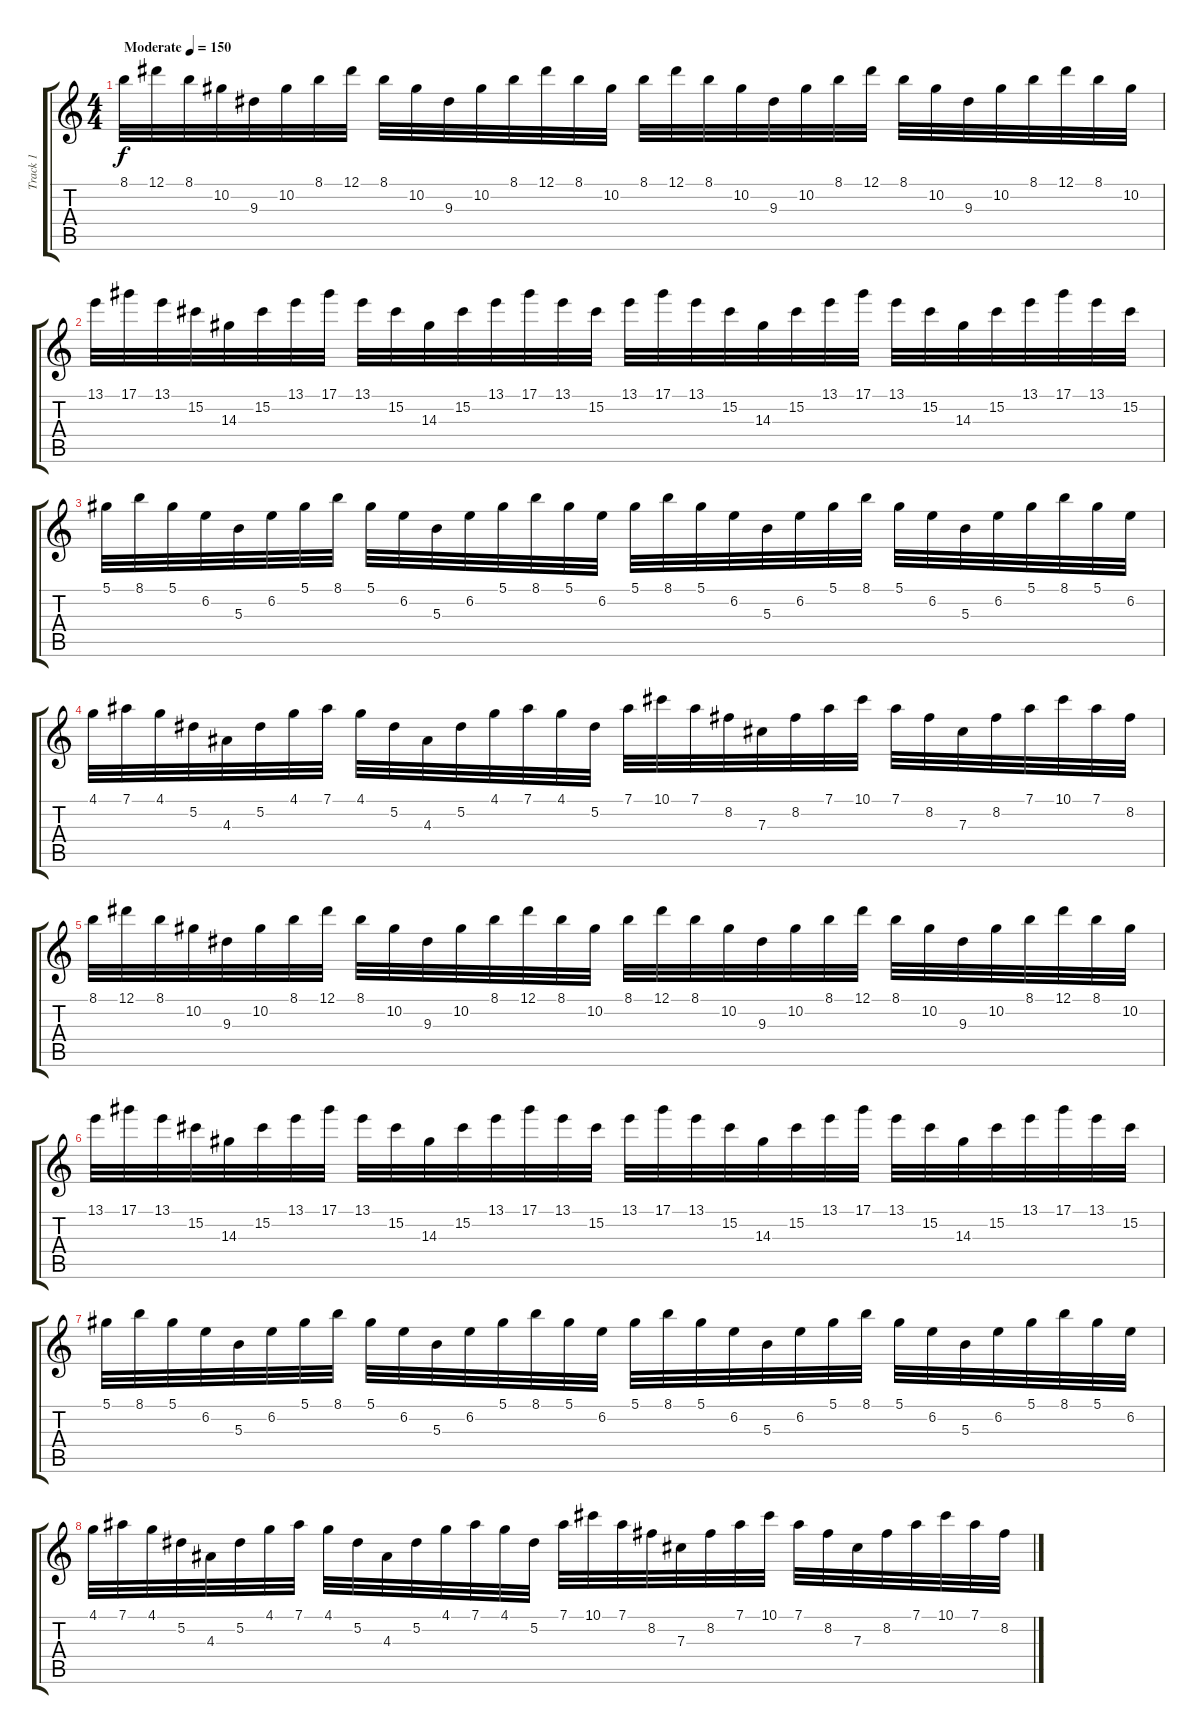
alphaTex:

\track ("Track 1" "Track 1") {instrument distortionguitar}
\staff {score tabs}
\tuning (Eb4 Bb3 Gb3 Db3 Ab2 Eb2) {hide}
\ts (4 4)
\tempo (150 "Moderate")
\clef g2
\ks c
8.1.32{dy f instrument distortionguitar} 12.1.32 8.1.32 10.2.32 9.3.32 10.2.32 8.1.32 12.1.32 8.1.32 10.2.32 9.3.32 10.2.32 8.1.32 12.1.32 8.1.32 10.2.32 8.1.32 12.1.32 8.1.32 10.2.32 9.3.32 10.2.32 8.1.32 12.1.32 8.1.32 10.2.32 9.3.32 10.2.32 8.1.32 12.1.32 8.1.32 10.2.32 |
13.1.32 17.1.32 13.1.32 15.2.32 14.3.32 15.2.32 13.1.32 17.1.32 13.1.32 15.2.32 14.3.32 15.2.32 13.1.32 17.1.32 13.1.32 15.2.32 13.1.32 17.1.32 13.1.32 15.2.32 14.3.32 15.2.32 13.1.32 17.1.32 13.1.32 15.2.32 14.3.32 15.2.32 13.1.32 17.1.32 13.1.32 15.2.32 |
5.1.32 8.1.32 5.1.32 6.2.32 5.3.32 6.2.32 5.1.32 8.1.32 5.1.32 6.2.32 5.3.32 6.2.32 5.1.32 8.1.32 5.1.32 6.2.32 5.1.32 8.1.32 5.1.32 6.2.32 5.3.32 6.2.32 5.1.32 8.1.32 5.1.32 6.2.32 5.3.32 6.2.32 5.1.32 8.1.32 5.1.32 6.2.32 |
4.1.32 7.1.32 4.1.32 5.2.32 4.3.32 5.2.32 4.1.32 7.1.32 4.1.32 5.2.32 4.3.32 5.2.32 4.1.32 7.1.32 4.1.32 5.2.32 7.1.32 10.1.32 7.1.32 8.2.32 7.3.32 8.2.32 7.1.32 10.1.32 7.1.32 8.2.32 7.3.32 8.2.32 7.1.32 10.1.32 7.1.32 8.2.32 |
8.1.32 12.1.32 8.1.32 10.2.32 9.3.32 10.2.32 8.1.32 12.1.32 8.1.32 10.2.32 9.3.32 10.2.32 8.1.32 12.1.32 8.1.32 10.2.32 8.1.32 12.1.32 8.1.32 10.2.32 9.3.32 10.2.32 8.1.32 12.1.32 8.1.32 10.2.32 9.3.32 10.2.32 8.1.32 12.1.32 8.1.32 10.2.32 |
13.1.32 17.1.32 13.1.32 15.2.32 14.3.32 15.2.32 13.1.32 17.1.32 13.1.32 15.2.32 14.3.32 15.2.32 13.1.32 17.1.32 13.1.32 15.2.32 13.1.32 17.1.32 13.1.32 15.2.32 14.3.32 15.2.32 13.1.32 17.1.32 13.1.32 15.2.32 14.3.32 15.2.32 13.1.32 17.1.32 13.1.32 15.2.32 |
5.1.32 8.1.32 5.1.32 6.2.32 5.3.32 6.2.32 5.1.32 8.1.32 5.1.32 6.2.32 5.3.32 6.2.32 5.1.32 8.1.32 5.1.32 6.2.32 5.1.32 8.1.32 5.1.32 6.2.32 5.3.32 6.2.32 5.1.32 8.1.32 5.1.32 6.2.32 5.3.32 6.2.32 5.1.32 8.1.32 5.1.32 6.2.32 |
4.1.32 7.1.32 4.1.32 5.2.32 4.3.32 5.2.32 4.1.32 7.1.32 4.1.32 5.2.32 4.3.32 5.2.32 4.1.32 7.1.32 4.1.32 5.2.32 7.1.32 10.1.32 7.1.32 8.2.32 7.3.32 8.2.32 7.1.32 10.1.32 7.1.32 8.2.32 7.3.32 8.2.32 7.1.32 10.1.32 7.1.32 8.2.32
